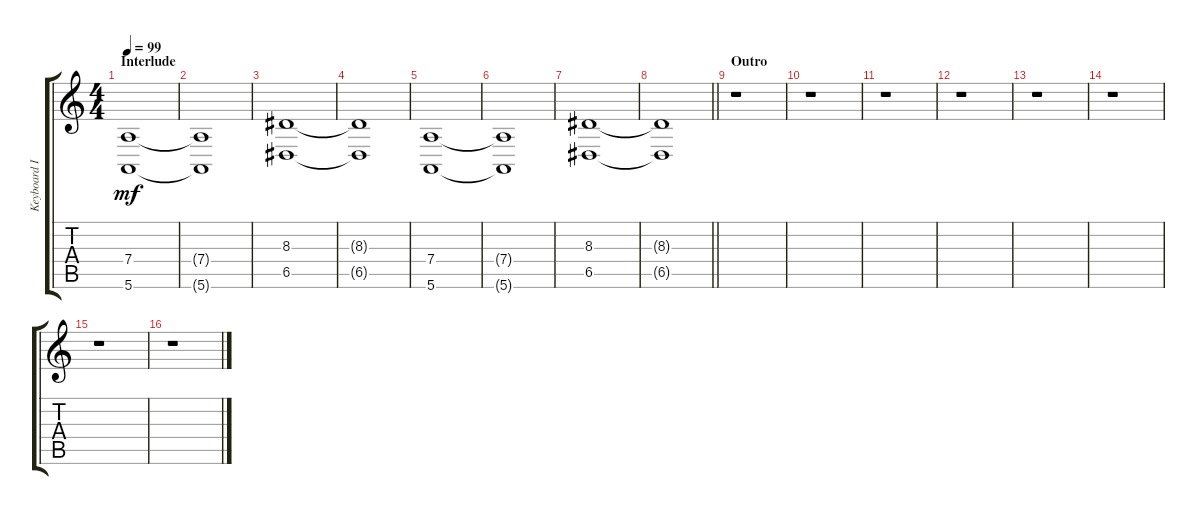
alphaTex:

\track ("Keyboard IV" "Keyboard I") {instrument synthstrings1}
\staff {score tabs}
\tuning (E4 B3 G3 D3 A2 E2) {hide}
\ts (4 4)
\section ("" "Interlude")
\tempo 99
\clef g2
\ks c
(7.4 5.6).1{dy mf instrument synthstrings1} |
(7.4{t} 5.6{t}).1 |
(8.3 6.5).1 |
(8.3{t} 6.5{t}).1 |
(7.4 5.6).1{instrument synthstrings1} |
(7.4{t} 5.6{t}).1 |
(8.3 6.5).1 |
\barLineRight lightlight
(8.3{t} 6.5{t}).1 |
\section ("" "Outro")
r.1 |
r.1 |
r.1 |
r.1 |
r.1 |
r.1 |
r.1 |
r.1
